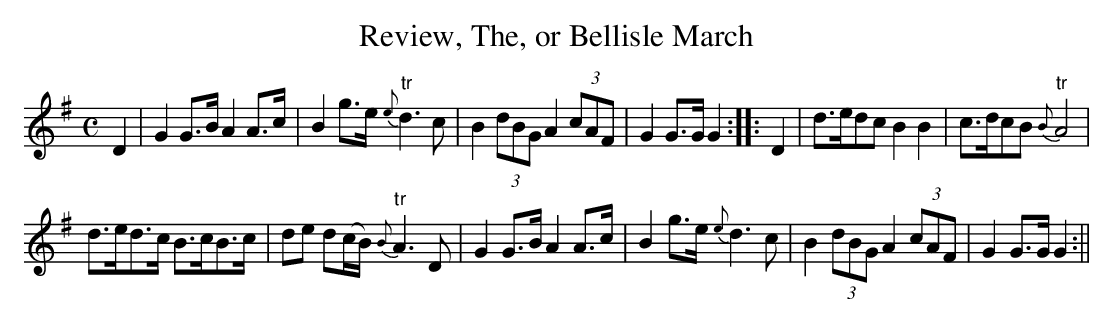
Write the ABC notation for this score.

X:1
T:Review, The, or Bellisle March
M:C
L:1/8
K:G
D2 | G2 G>B A2 A>c | B2 g>e {e}"tr"d3 c | B2 (3dBG A2 (3cAF | G2 G>G G2::D2 | d>edc B2B2 | c>dcB {B}"tr"A4 |
d>ed>c B>cB>c | de d(c/B/) {B}"tr"A3D | G2 G>B A2 A>c | B2 g>e {e}d3c | B2 (3dBG A2 (3cAF | G2 G>G G2 :||
